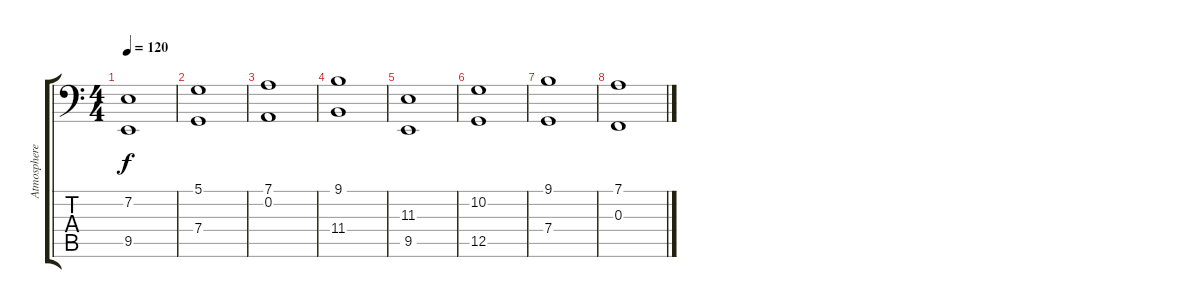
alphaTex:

\track ("Atmosphere" "Atmosphere") {instrument pad2warm}
\staff {score tabs}
\tuning (D3 A2 F2 C2 G1 C1) {hide}
\ts (4 4)
\tempo 120
\clef f4
\ks c
(7.2 9.5).1{dy f} |
(5.1 7.4).1 |
(7.1 0.2).1 |
(9.1 11.4).1 |
(11.3 9.5).1 |
(10.2 12.5).1 |
(9.1 7.4).1 |
(7.1 0.3).1
